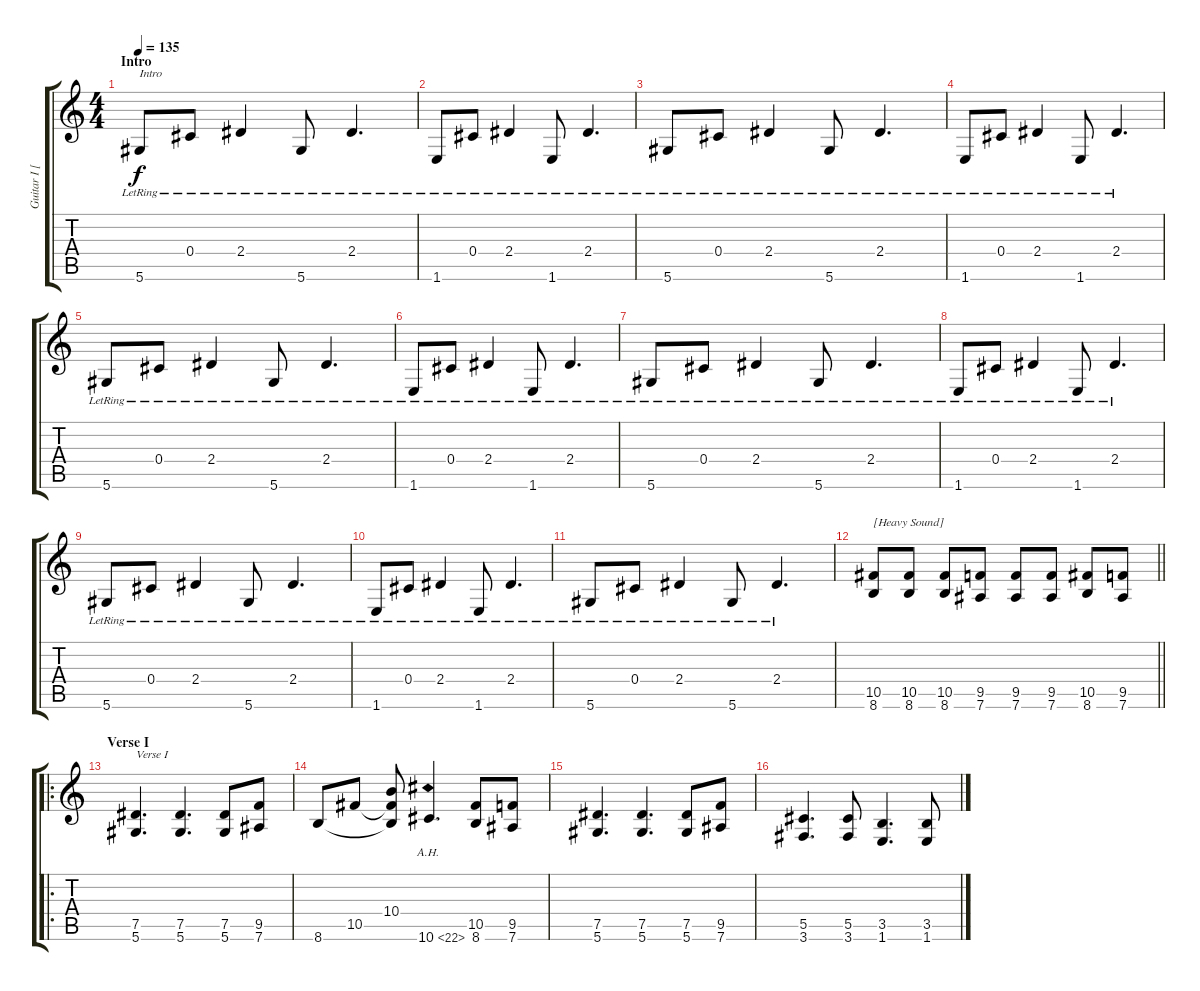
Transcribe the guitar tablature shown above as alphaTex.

\track ("Guitar I [Sundin]" "Guitar I [") {instrument distortionguitar}
\staff {score tabs}
\tuning (Eb4 Bb3 Gb3 Db3 Ab2 Eb2) {hide}
\ts (4 4)
\section ("" "Intro")
\tempo 135
\clef g2
\ks c
5.6{lr}.8{txt "Intro" dy f instrument electricguitarjazz} 0.4{lr}.8 2.4{lr}.4 5.6{lr}.8 2.4{lr}.4{d} |
1.6{lr}.8 0.4{lr}.8 2.4{lr}.4 1.6{lr}.8 2.4{lr}.4{d} |
5.6{lr}.8 0.4{lr}.8 2.4{lr}.4 5.6{lr}.8 2.4{lr}.4{d} |
1.6{lr}.8 0.4{lr}.8 2.4{lr}.4 1.6{lr}.8 2.4{lr}.4{d} |
5.6{lr}.8 0.4{lr}.8 2.4{lr}.4 5.6{lr}.8 2.4{lr}.4{d} |
1.6{lr}.8 0.4{lr}.8 2.4{lr}.4 1.6{lr}.8 2.4{lr}.4{d} |
5.6{lr}.8 0.4{lr}.8 2.4{lr}.4 5.6{lr}.8 2.4{lr}.4{d} |
1.6{lr}.8 0.4{lr}.8 2.4{lr}.4 1.6{lr}.8 2.4{lr}.4{d} |
5.6{lr}.8 0.4{lr}.8 2.4{lr}.4 5.6{lr}.8 2.4{lr}.4{d} |
1.6{lr}.8 0.4{lr}.8 2.4{lr}.4 1.6{lr}.8 2.4{lr}.4{d} |
5.6{lr}.8 0.4{lr}.8 2.4{lr}.4 5.6{lr}.8 2.4{lr}.4{d} |
\barLineRight lightlight
(10.5 8.6).8{txt "[Heavy Sound]" instrument distortionguitar} (10.5 8.6).8 (10.5 8.6).8 (9.5 7.6).8 (9.5 7.6).8 (9.5 7.6).8 (10.5 8.6).8 (9.5 7.6).8 |
\ro
\section ("" "Verse I")
(7.5 5.6).4{d txt "Verse I"} (7.5 5.6).4{d} (7.5 5.6).8 (9.5 7.6).8 |
8.6.8 10.5.8 (10.4 10.5{t} 8.6{t}).8 10.6{ah 12}.4{d} (10.5 8.6).8 (9.5 7.6).8 |
(7.5 5.6).4{d} (7.5 5.6).4{d} (7.5 5.6).8 (9.5 7.6).8 |
(5.5 3.6).4{d} (5.5 3.6).8 (3.5 1.6).4{d} (3.5 1.6).8
